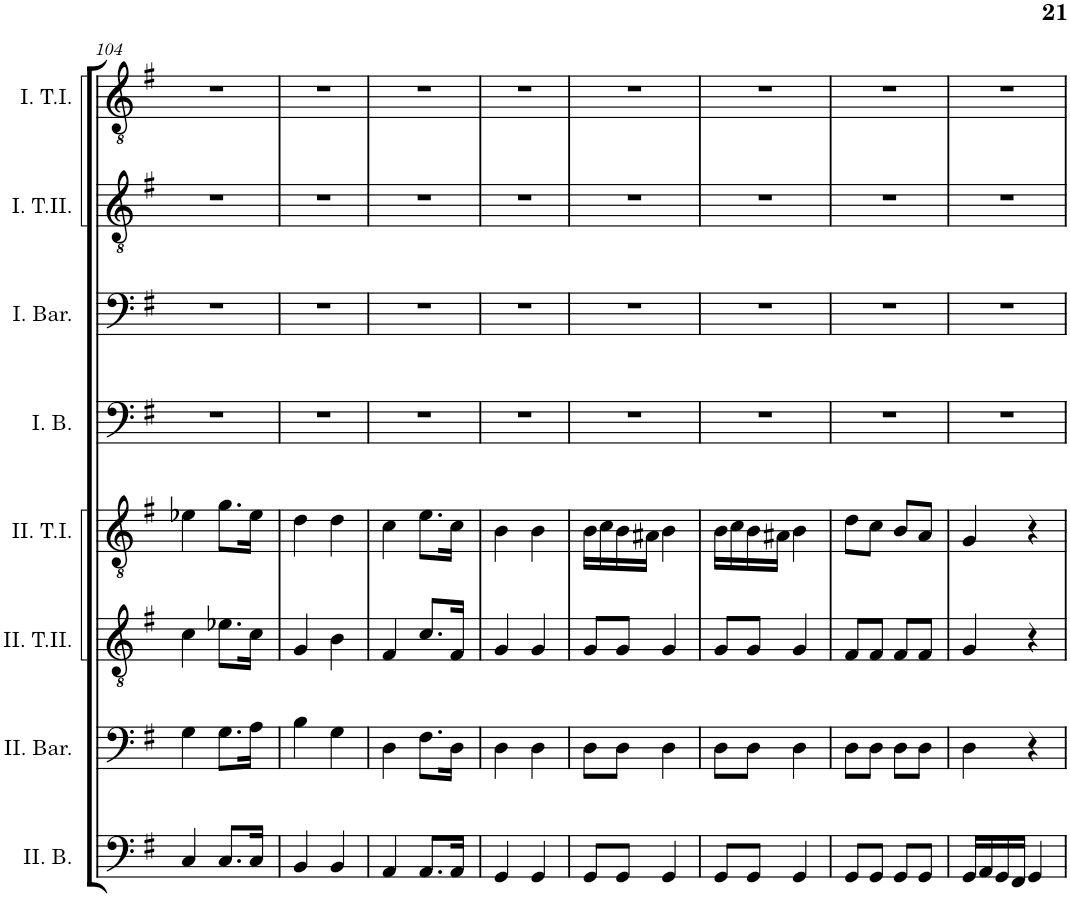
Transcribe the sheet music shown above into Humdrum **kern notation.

**kern	**kern	**kern	**kern	**kern	**kern	**kern	**kern
*part8	*part7	*part6	*part5	*part4	*part3	*part2	*part1
*staff8	*staff7	*staff6	*staff5	*staff4	*staff3	*staff2	*staff1
*I"II. Bas	*I"II. Baryton	*I"II. Tenor II.	*I"II. Tenor I.	*I"I. Bas	*I"I. Baryton	*I"I. Tenor II.	*I"I. Tenor I.
*I'II. B.	*I'II. Bar.	*I'II. T.II.	*I'II. T.I.	*I'I. B.	*I'I. Bar.	*I'I. T.II.	*I'I. T.I.
!!LO:PB:g=z
*clefF4	*clefF4	*clefGv2	*clefGv2	*clefF4	*clefF4	*clefGv2	*clefGv2
*k[f#]	*k[f#]	*k[f#]	*k[f#]	*k[f#]	*k[f#]	*k[f#]	*k[f#]
*M2/4	*M2/4	*M2/4	*M2/4	*M2/4	*M2/4	*M2/4	*M2/4
=104	=104	=104	=104	=104	=104	=104	=104
4C/	4G\	4c\	4e-X\	2r	2r	2r	2r
8.C/L	8.G\L	8.e-X\L	8.g\L	.	.	.	.
16C/Jk	16A\Jk	16c\Jk	16e-\Jk	.	.	.	.
=105	=105	=105	=105	=105	=105	=105	=105
4BB/	4B\	4G/	4d\	2r	2r	2r	2r
4BB/	4G\	4B\	4d\	.	.	.	.
=106	=106	=106	=106	=106	=106	=106	=106
4AA/	4D\	4F#/	4c\	2r	2r	2r	2r
8.AA/L	8.F#\L	8.c/L	8.e\L	.	.	.	.
16AA/Jk	16D\Jk	16F#/Jk	16c\Jk	.	.	.	.
=107	=107	=107	=107	=107	=107	=107	=107
4GG/	4D\	4G/	4B\	2r	2r	2r	2r
4GG/	4D\	4G/	4B\	.	.	.	.
=108	=108	=108	=108	=108	=108	=108	=108
8GG/L	8D\L	8G/L	16B\LL	2r	2r	2r	2r
.	.	.	16c\	.	.	.	.
8GG/J	8D\J	8G/J	16B\	.	.	.	.
.	.	.	16A#X\JJ	.	.	.	.
4GG/	4D\	4G/	4B\	.	.	.	.
=109	=109	=109	=109	=109	=109	=109	=109
8GG/L	8D\L	8G/L	16B\LL	2r	2r	2r	2r
.	.	.	16c\	.	.	.	.
8GG/J	8D\J	8G/J	16B\	.	.	.	.
.	.	.	16A#X\JJ	.	.	.	.
4GG/	4D\	4G/	4B\	.	.	.	.
=110	=110	=110	=110	=110	=110	=110	=110
8GG/L	8D\L	8F#/L	8d\L	2r	2r	2r	2r
8GG/J	8D\J	8F#/J	8c\J	.	.	.	.
8GG/L	8D\L	8F#/L	8B/L	.	.	.	.
8GG/J	8D\J	8F#/J	8A/J	.	.	.	.
=111	=111	=111	=111	=111	=111	=111	=111
16GG/LL	4D\	4G/	4G/	2r	2r	2r	2r
16AA/	.	.	.	.	.	.	.
16GG/	.	.	.	.	.	.	.
16FF#/JJ	.	.	.	.	.	.	.
4GG/	4r	4r	4r	.	.	.	.
=	=	=	=	=	=	=	=
*-	*-	*-	*-	*-	*-	*-	*-
